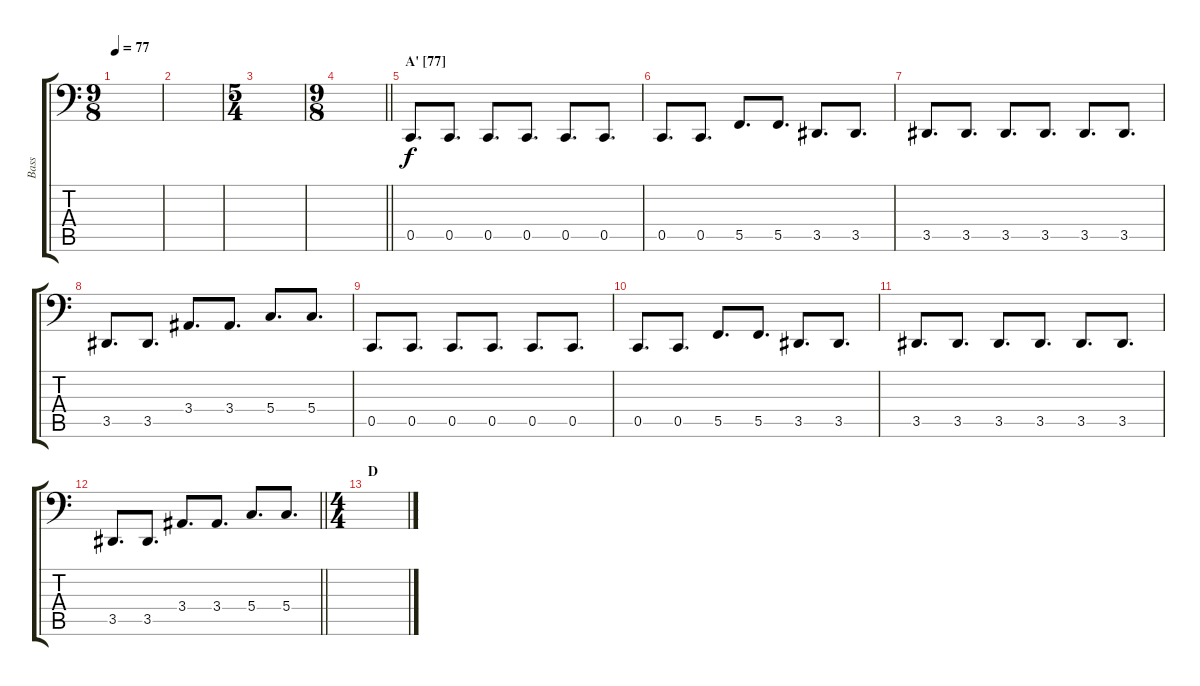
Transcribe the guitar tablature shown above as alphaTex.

\track ("Bass" "Bass") {instrument electricbasspick}
\staff {score tabs}
\tuning (Bb2 F2 C2 G1 C1 A0) {hide}
\ts (9 8)
\tempo 77
\clef f4
\ks c
|
|
\ts (5 4)
|
\ts (9 8)
\barLineRight lightlight
|
\section ("" "A' [77]")
0.5.8{d} 0.5.8{d} 0.5.8{d} 0.5.8{d} 0.5.8{d} 0.5.8{d} |
0.5.8{d} 0.5.8{d} 5.5.8{d} 5.5.8{d} 3.5.8{d} 3.5.8{d} |
3.5.8{d} 3.5.8{d} 3.5.8{d} 3.5.8{d} 3.5.8{d} 3.5.8{d} |
3.5.8{d} 3.5.8{d} 3.4.8{d} 3.4.8{d} 5.4.8{d} 5.4.8{d} |
0.5.8{d} 0.5.8{d} 0.5.8{d} 0.5.8{d} 0.5.8{d} 0.5.8{d} |
0.5.8{d} 0.5.8{d} 5.5.8{d} 5.5.8{d} 3.5.8{d} 3.5.8{d} |
3.5.8{d} 3.5.8{d} 3.5.8{d} 3.5.8{d} 3.5.8{d} 3.5.8{d} |
\barLineRight lightlight
3.5.8{d} 3.5.8{d} 3.4.8{d} 3.4.8{d} 5.4.8{d} 5.4.8{d} |
\ts (4 4)
\section ("" "D")
